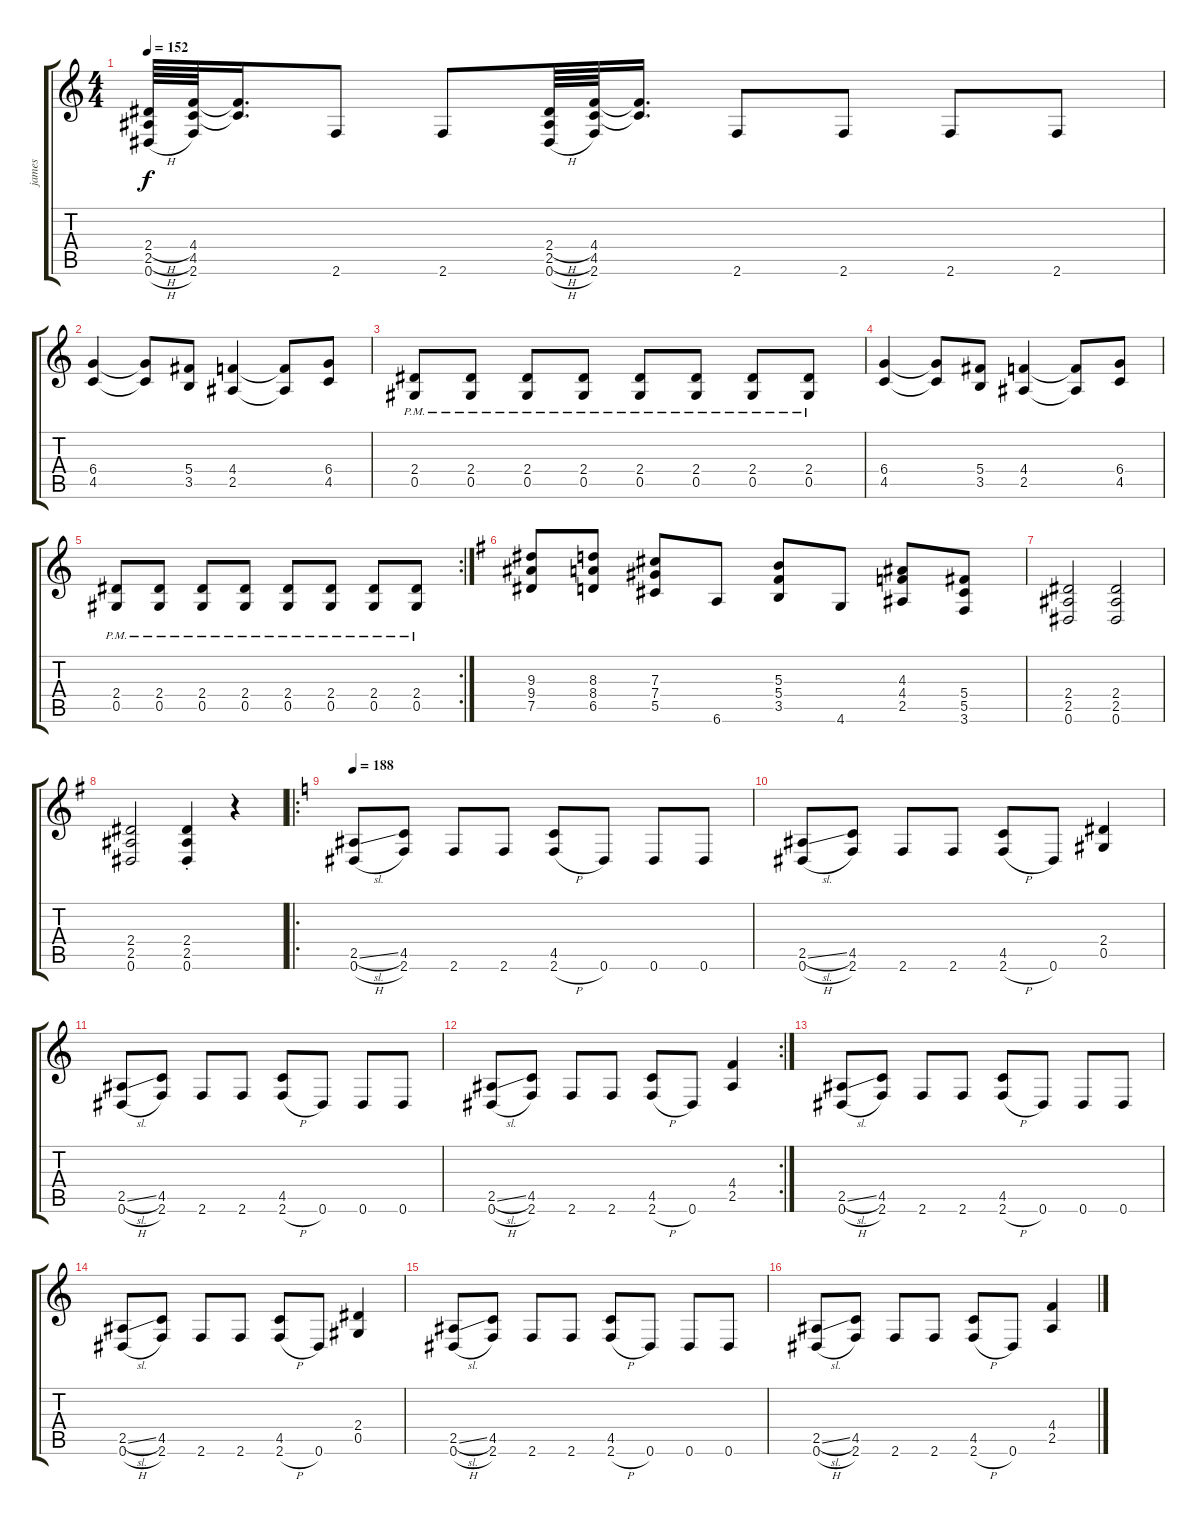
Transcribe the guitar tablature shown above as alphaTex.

\track ("james" "james") {instrument distortionguitar}
\staff {score tabs}
\tuning (Eb4 Bb3 Gb3 Db3 Ab2 Eb2) {hide}
\ts (4 4)
\tempo 152
\clef g2
\ks c
(2.4{h} 2.5{h} 0.6{h}).64{dy f} (4.4 4.5 2.6).64 (4.4{t} 4.5{t}).16{d} 2.6.8 2.6.8 (2.4{h} 2.5{h} 0.6{h}).64 (4.4 4.5 2.6).64 (4.4{t} 4.5{t}).16{d} 2.6.8 2.6.8 2.6.8 2.6.8 |
(6.4 4.5).4 (6.4{t} 4.5{t}).8 (5.4 3.5).8 (4.4 2.5).4 (4.4{t} 2.5{t}).8 (6.4 4.5).8 |
(2.4{pm} 0.5{pm}).8 (2.4{pm} 0.5{pm}).8 (2.4{pm} 0.5{pm}).8 (2.4{pm} 0.5{pm}).8 (2.4{pm} 0.5{pm}).8 (2.4{pm} 0.5{pm}).8 (2.4{pm} 0.5{pm}).8 (2.4{pm} 0.5{pm}).8 |
(6.4 4.5).4 (6.4{t} 4.5{t}).8 (5.4 3.5).8 (4.4 2.5).4 (4.4{t} 2.5{t}).8 (6.4 4.5).8 |
\rc 2
(2.4{pm} 0.5{pm}).8 (2.4{pm} 0.5{pm}).8 (2.4{pm} 0.5{pm}).8 (2.4{pm} 0.5{pm}).8 (2.4{pm} 0.5{pm}).8 (2.4{pm} 0.5{pm}).8 (2.4{pm} 0.5{pm}).8 (2.4{pm} 0.5{pm}).8 |
\ks g
(9.3 9.4 7.5).8 (8.3 8.4 6.5).8 (7.3 7.4 5.5).8 6.6.8 (5.3 5.4 3.5).8 4.6.8 (4.3 4.4 2.5).8 (5.4 5.5 3.6).8 |
(2.4 2.5 0.6).2 (2.4 2.5 0.6).2 |
(2.4 2.5 0.6).2 (2.4{st} 2.5{st} 0.6{st}).4 r.4 |
\ro
\tempo 188
\ks c
(2.5{sl} 0.6{h}).8 (4.5 2.6).8 2.6.8 2.6.8 (4.5 2.6{h}).8 0.6.8 0.6.8 0.6.8 |
(2.5{sl} 0.6{h}).8 (4.5 2.6).8 2.6.8 2.6.8 (4.5 2.6{h}).8 0.6.8 (2.4 0.5).4 |
(2.5{sl} 0.6{h}).8 (4.5 2.6).8 2.6.8 2.6.8 (4.5 2.6{h}).8 0.6.8 0.6.8 0.6.8 |
\rc 2
(2.5{sl} 0.6{h}).8 (4.5 2.6).8 2.6.8 2.6.8 (4.5 2.6{h}).8 0.6.8 (4.4 2.5).4 |
(2.5{sl} 0.6{h}).8 (4.5 2.6).8 2.6.8 2.6.8 (4.5 2.6{h}).8 0.6.8 0.6.8 0.6.8 |
(2.5{sl} 0.6{h}).8 (4.5 2.6).8 2.6.8 2.6.8 (4.5 2.6{h}).8 0.6.8 (2.4 0.5).4 |
(2.5{sl} 0.6{h}).8 (4.5 2.6).8 2.6.8 2.6.8 (4.5 2.6{h}).8 0.6.8 0.6.8 0.6.8 |
(2.5{sl} 0.6{h}).8 (4.5 2.6).8 2.6.8 2.6.8 (4.5 2.6{h}).8 0.6.8 (4.4 2.5).4
